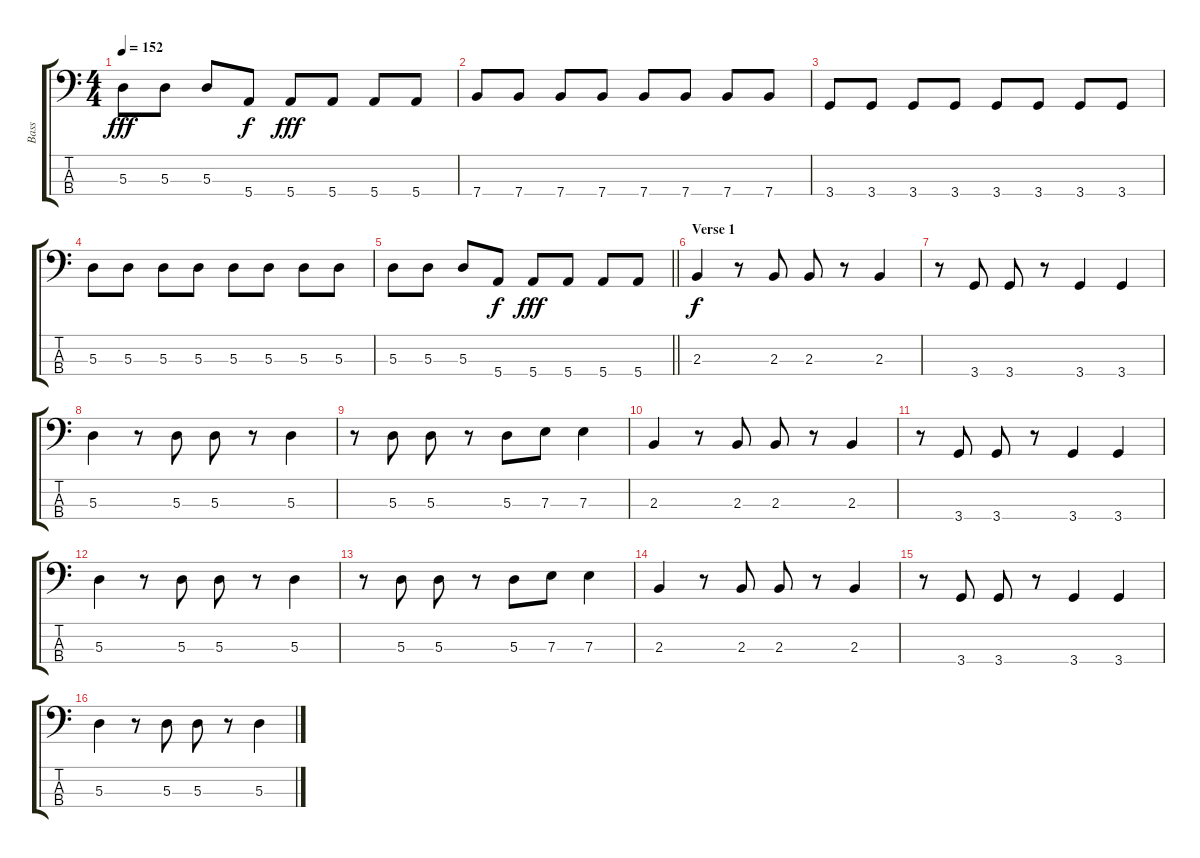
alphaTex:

\track ("Bass" "Bass") {instrument electricbasspick}
\staff {score tabs}
\tuning (G2 D2 A1 E1) {hide}
\ts (4 4)
\tempo 152
\clef f4
\ks c
5.3.8{dy fff} 5.3.8 5.3.8 5.4.8{dy f} 5.4.8{dy fff} 5.4.8 5.4.8 5.4.8 |
7.4.8 7.4.8 7.4.8 7.4.8 7.4.8 7.4.8 7.4.8 7.4.8 |
3.4.8 3.4.8 3.4.8 3.4.8 3.4.8 3.4.8 3.4.8 3.4.8 |
5.3.8 5.3.8 5.3.8 5.3.8 5.3.8 5.3.8 5.3.8 5.3.8 |
\barLineRight lightlight
5.3.8 5.3.8 5.3.8 5.4.8{dy f} 5.4.8{dy fff} 5.4.8 5.4.8 5.4.8 |
\section ("" "Verse 1")
2.3.4{dy f} r.8 2.3.8 2.3.8 r.8 2.3.4 |
r.8 3.4.8 3.4.8 r.8 3.4.4 3.4.4 |
5.3.4 r.8 5.3.8 5.3.8 r.8 5.3.4 |
r.8 5.3.8 5.3.8 r.8 5.3.8 7.3.8 7.3.4 |
2.3.4 r.8 2.3.8 2.3.8 r.8 2.3.4 |
r.8 3.4.8 3.4.8 r.8 3.4.4 3.4.4 |
5.3.4 r.8 5.3.8 5.3.8 r.8 5.3.4 |
r.8 5.3.8 5.3.8 r.8 5.3.8 7.3.8 7.3.4 |
2.3.4 r.8 2.3.8 2.3.8 r.8 2.3.4 |
r.8 3.4.8 3.4.8 r.8 3.4.4 3.4.4 |
5.3.4 r.8 5.3.8 5.3.8 r.8 5.3.4
